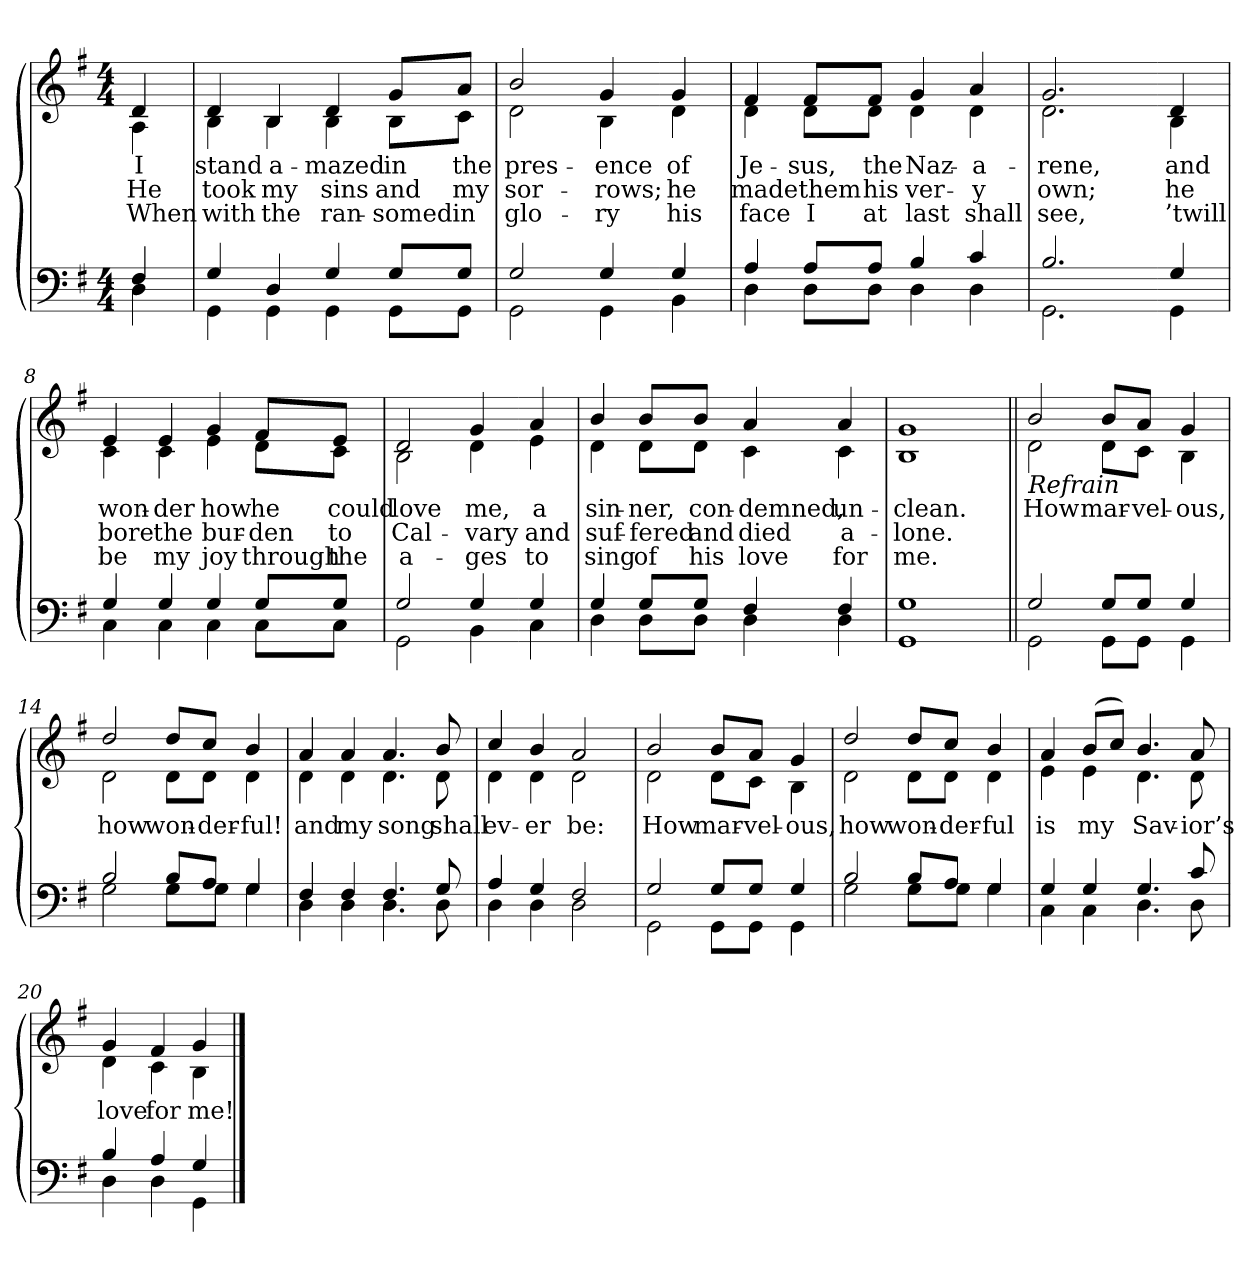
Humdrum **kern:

**kern	**kern	**text	**text	**text
*part2	*part1	*part1	*part1	*part1
*staff2	*staff1	*staff1	*staff1	*staff1
*clefF4	*clefG2	*	*	*
*k[f#]	*k[f#]	*	*	*
*M4/4	*M4/4	*	*	*
=1	=1	=1	=1	=1
*^	*	*	*	*
!	!	!LO:TX:b:i:t=Verse	!	!	!
!	!	!	!LO:LY:b	!LO:LY:b	!LO:LY:b
*	*	*^	*	*	*
4F#/	4D\	4d/	4A\	I	He	When
=2	=2	=2	=2	=2	=2	=2
!	!	!	!	!LO:LY:b	!LO:LY:b	!LO:LY:b
4G/	4GG\	4d/	4B\	stand	took	with
!	!	!	!	!LO:LY:b	!LO:LY:b	!LO:LY:b
4D/	4GG\	4B/	4B\	a-	my	the
!	!	!	!	!LO:LY:b	!LO:LY:b	!LO:LY:b
4G/	4GG\	4d/	4B\	-mazed	sins	ran-
!	!	!	!	!LO:LY:b	!LO:LY:b	!LO:LY:b
8G/L	8GG\L	8g/L	8B\L	in	and	-somed
!	!	!	!	!LO:LY:b	!LO:LY:b	!LO:LY:b
8G/J	8GG\J	8a/J	8c\J	the	my	in
=3	=3	=3	=3	=3	=3	=3
!	!	!	!	!LO:LY:b	!LO:LY:b	!LO:LY:b
2G/	2GG\	2b/	2d\	pres-	sor-	glo-
!	!	!	!	!LO:LY:b	!LO:LY:b	!LO:LY:b
4G/	4GG\	4g/	4B\	-ence	-rows;	-ry
!!LO:LB:g=z	!!
=4-	=4-	=4-	=4-	=4-	=4-	=4-
!	!	!	!	!LO:LY:b	!LO:LY:b	!LO:LY:b
4G/	4BB\	4g/	4d\	of	he	his
=5	=5	=5	=5	=5	=5	=5
!	!	!	!	!LO:LY:b	!LO:LY:b	!LO:LY:b
4A/	4D\	4f#/	4d\	Je-	made	face
!	!	!	!	!LO:LY:b	!LO:LY:b	!LO:LY:b
8A/L	8D\L	8f#/L	8d\L	-sus,	them	I
!	!	!	!	!LO:LY:b	!LO:LY:b	!LO:LY:b
8A/J	8D\J	8f#/J	8d\J	the	his	at
!	!	!	!	!LO:LY:b	!LO:LY:b	!LO:LY:b
4B/	4D\	4g/	4d\	Naz-	ver-	last
!	!	!	!	!LO:LY:b	!LO:LY:b	!LO:LY:b
4c/	4D\	4a/	4d\	-a-	-y	shall
=6	=6	=6	=6	=6	=6	=6
!	!	!	!	!LO:LY:b	!LO:LY:b	!LO:LY:b
2.B/	2.GG\	2.g/	2.d\	-rene,	own;	see,
!!LO:LB:g=z	!!
=7-	=7-	=7-	=7-	=7-	=7-	=7-
!	!	!	!	!LO:LY:b	!LO:LY:b	!LO:LY:b
4G/	4GG\	4d/	4B\	and	he	’twill
=8	=8	=8	=8	=8	=8	=8
!	!	!	!	!LO:LY:b	!LO:LY:b	!LO:LY:b
4G/	4C\	4e/	4c\	won-	bore	be
!	!	!	!	!LO:LY:b	!LO:LY:b	!LO:LY:b
4G/	4C\	4e/	4c\	-der	the	my
!	!	!	!	!LO:LY:b	!LO:LY:b	!LO:LY:b
4G/	4C\	4g/	4e\	how	bur-	joy
!	!	!	!	!LO:LY:b	!LO:LY:b	!LO:LY:b
8G/L	8C\L	8f#/L	8d\L	he	-den	through
!	!	!	!	!LO:LY:b	!LO:LY:b	!LO:LY:b
8G/J	8C\J	8e/J	8c\J	could	to	the
=9	=9	=9	=9	=9	=9	=9
!	!	!	!	!LO:LY:b	!LO:LY:b	!LO:LY:b
2G/	2GG\	2d/	2B\	love	Cal-	a-
!	!	!	!	!LO:LY:b	!LO:LY:b	!LO:LY:b
4G/	4BB\	4g/	4d\	me,	-vary	-ges
!!LO:LB:g=z	!!
=10-	=10-	=10-	=10-	=10-	=10-	=10-
!	!	!	!	!LO:LY:b	!LO:LY:b	!LO:LY:b
4G/	4C\	4a/	4e\	a	and	to
=11	=11	=11	=11	=11	=11	=11
!	!	!	!	!LO:LY:b	!LO:LY:b	!LO:LY:b
4G/	4D\	4b/	4d\	sin-	suf-	sing
!	!	!	!	!LO:LY:b	!LO:LY:b	!LO:LY:b
8G/L	8D\L	8b/L	8d\L	-ner,	-fered	of
!	!	!	!	!LO:LY:b	!LO:LY:b	!LO:LY:b
8G/J	8D\J	8b/J	8d\J	con-	and	his
!	!	!	!	!LO:LY:b	!LO:LY:b	!LO:LY:b
4F#/	4D\	4a/	4c\	-demned,	died	love
!	!	!	!	!LO:LY:b	!LO:LY:b	!LO:LY:b
4F#/	4D\	4a/	4c\	un-	a-	for
=12	=12	=12	=12	=12	=12	=12
!	!	!	!	!LO:LY:b	!LO:LY:b	!LO:LY:b
1G	1GG	1g	1B	-clean.	-lone.	me.
!!LO:LB:g=z	!!
=13||	=13||	=13||	=13||	=13||	=13||	=13||
!	!	!LO:TX:b:i:t=Refrain	!	!	!	!
!	!	!	!	!LO:LY:b	!	!
2G/	2GG\	2b/	2d\	How	.	.
!	!	!	!	!LO:LY:b	!	!
8G/L	8GG\L	8b/L	8d\L	mar-	.	.
!	!	!	!	!LO:LY:b	!	!
8G/J	8GG\J	8a/J	8c\J	-vel-	.	.
!	!	!	!	!LO:LY:b	!	!
4G/	4GG\	4g/	4B\	-ous,	.	.
=14	=14	=14	=14	=14	=14	=14
!	!	!	!	!LO:LY:b	!	!
2B/	2G\	2dd/	2d\	how	.	.
!	!	!	!	!LO:LY:b	!	!
8B/L	8G\L	8dd/L	8d\L	won-	.	.
!	!	!	!	!LO:LY:b	!	!
8A/J	8G\J	8cc/J	8d\J	-der-	.	.
!	!	!	!	!LO:LY:b	!	!
4G/	4G\	4b/	4d\	-ful!	.	.
!!LO:LB:g=z	!!
=15	=15	=15	=15	=15	=15	=15
!	!	!	!	!LO:LY:b	!	!
4F#/	4D\	4a/	4d\	and	.	.
!	!	!	!	!LO:LY:b	!	!
4F#/	4D\	4a/	4d\	my	.	.
!	!	!	!	!LO:LY:b	!	!
4.F#/	4.D\	4.a/	4.d\	song	.	.
!	!	!	!	!LO:LY:b	!	!
8G/	8D\	8b/	8d\	shall	.	.
=16	=16	=16	=16	=16	=16	=16
!	!	!	!	!LO:LY:b	!	!
4A/	4D\	4cc/	4d\	ev-	.	.
!	!	!	!	!LO:LY:b	!	!
4G/	4D\	4b/	4d\	-er	.	.
!	!	!	!	!LO:LY:b	!	!
2F#/	2D\	2a/	2d\	be:	.	.
!!LO:LB:g=z	!!
=17	=17	=17	=17	=17	=17	=17
!	!	!	!	!LO:LY:b	!	!
2G/	2GG\	2b/	2d\	How	.	.
!	!	!	!	!LO:LY:b	!	!
8G/L	8GG\L	8b/L	8d\L	mar-	.	.
!	!	!	!	!LO:LY:b	!	!
8G/J	8GG\J	8a/J	8c\J	-vel-	.	.
!	!	!	!	!LO:LY:b	!	!
4G/	4GG\	4g/	4B\	-ous,	.	.
=18	=18	=18	=18	=18	=18	=18
!	!	!	!	!LO:LY:b	!	!
2B/	2G\	2dd/	2d\	how	.	.
!	!	!	!	!LO:LY:b	!	!
8B/L	8G\L	8dd/L	8d\L	won-	.	.
!	!	!	!	!LO:LY:b	!	!
8A/J	8G\J	8cc/J	8d\J	-der-	.	.
!	!	!	!	!LO:LY:b	!	!
4G/	4G\	4b/	4d\	-ful	.	.
!!LO:LB:g=z	!!
=19	=19	=19	=19	=19	=19	=19
!	!	!	!	!LO:LY:b	!	!
4G/	4C\	4a/	4e\	is	.	.
!	!	!	!	!LO:LY:b	!	!
4G/	4C\	(>8b/L	4e\	my	.	.
.	.	8cc/J)	.	.	.	.
!	!	!	!	!LO:LY:b	!	!
4.G/	4.D\	4.b/	4.d\	Sav-	.	.
!	!	!	!	!LO:LY:b	!	!
8c/	8D\	8a/	8d\	-ior’s	.	.
=20	=20	=20	=20	=20	=20	=20
!	!	!	!	!LO:LY:b	!	!
4B/	4D\	4g/	4d\	love	.	.
!	!	!	!	!LO:LY:b	!	!
4A/	4D\	4f#/	4c\	for	.	.
!	!	!	!	!LO:LY:b	!	!
4G/	4GG\	4g/	4B\	me!	.	.
*v	*v	*	*	*	*	*
*	*v	*v	*	*	*
==	==	==	==	==
*-	*-	*-	*-	*-
